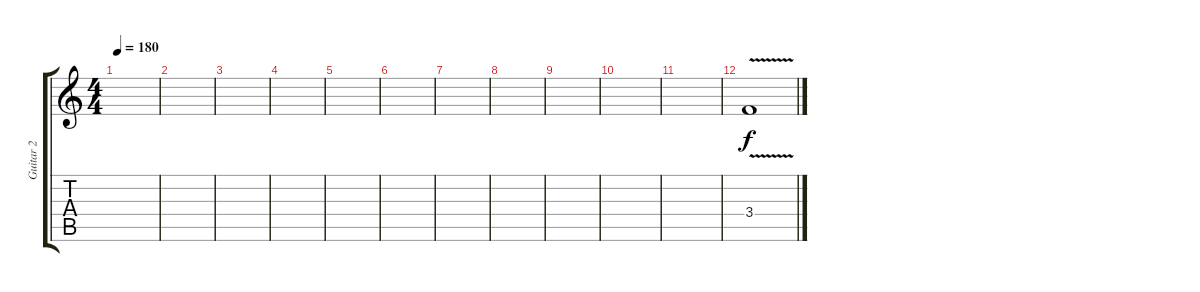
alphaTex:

\track ("Guitar 2" "Guitar 2") {instrument distortionguitar}
\staff {score tabs}
\tuning (E4 B3 G3 D3 A2 E2) {hide}
\ts (4 4)
\tempo 180
\clef g2
\ks c
|
|
|
|
|
|
|
|
|
|
|
3.4{v}.1
